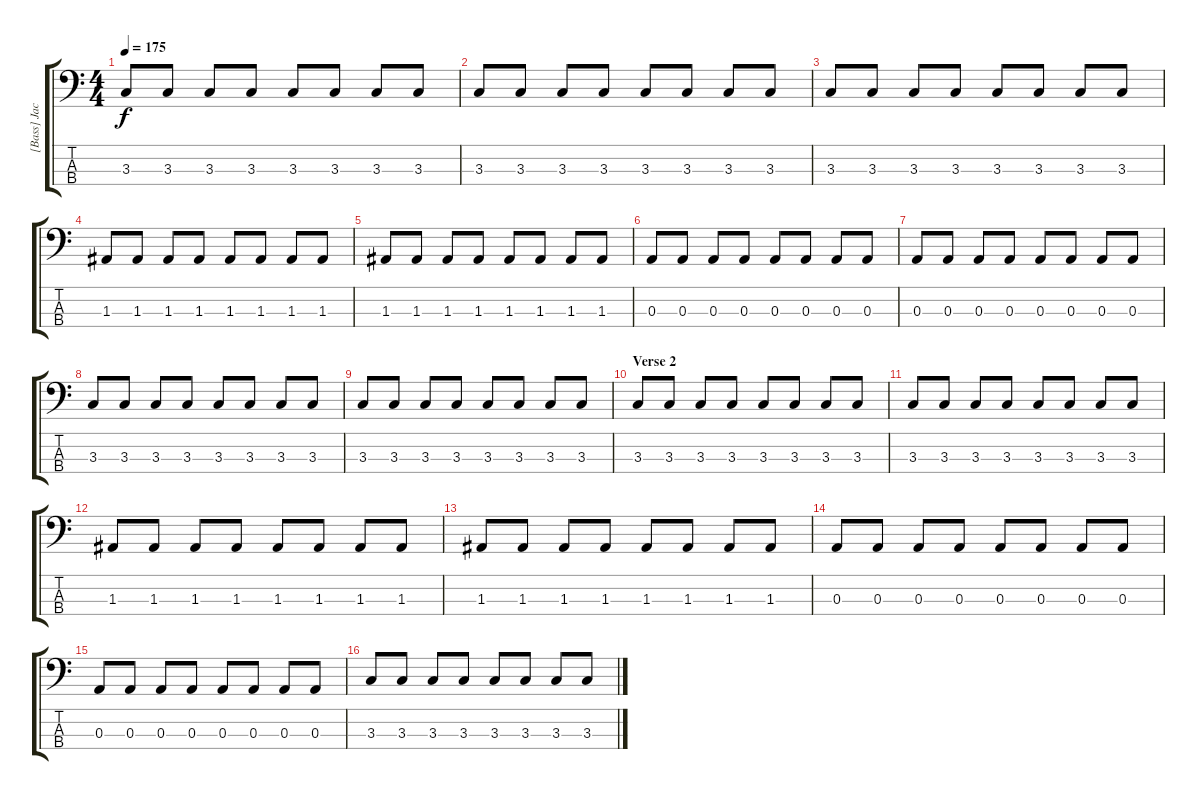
\track ("[Bass] Jack Tankersley" "[Bass] Jac") {instrument electricbasspick}
\staff {score tabs}
\tuning (G2 D2 A1 E1) {hide}
\ts (4 4)
\tempo 175
\clef f4
\ks c
3.3.8{dy f} 3.3.8 3.3.8 3.3.8 3.3.8 3.3.8 3.3.8 3.3.8 |
3.3.8 3.3.8 3.3.8 3.3.8 3.3.8 3.3.8 3.3.8 3.3.8 |
3.3.8 3.3.8 3.3.8 3.3.8 3.3.8 3.3.8 3.3.8 3.3.8 |
1.3.8 1.3.8 1.3.8 1.3.8 1.3.8 1.3.8 1.3.8 1.3.8 |
1.3.8 1.3.8 1.3.8 1.3.8 1.3.8 1.3.8 1.3.8 1.3.8 |
0.3.8 0.3.8 0.3.8 0.3.8 0.3.8 0.3.8 0.3.8 0.3.8 |
0.3.8 0.3.8 0.3.8 0.3.8 0.3.8 0.3.8 0.3.8 0.3.8 |
3.3.8 3.3.8 3.3.8 3.3.8 3.3.8 3.3.8 3.3.8 3.3.8 |
3.3.8 3.3.8 3.3.8 3.3.8 3.3.8 3.3.8 3.3.8 3.3.8 |
\section ("" "Verse 2")
3.3.8 3.3.8 3.3.8 3.3.8 3.3.8 3.3.8 3.3.8 3.3.8 |
3.3.8 3.3.8 3.3.8 3.3.8 3.3.8 3.3.8 3.3.8 3.3.8 |
1.3.8 1.3.8 1.3.8 1.3.8 1.3.8 1.3.8 1.3.8 1.3.8 |
1.3.8 1.3.8 1.3.8 1.3.8 1.3.8 1.3.8 1.3.8 1.3.8 |
0.3.8 0.3.8 0.3.8 0.3.8 0.3.8 0.3.8 0.3.8 0.3.8 |
0.3.8 0.3.8 0.3.8 0.3.8 0.3.8 0.3.8 0.3.8 0.3.8 |
3.3.8 3.3.8 3.3.8 3.3.8 3.3.8 3.3.8 3.3.8 3.3.8
